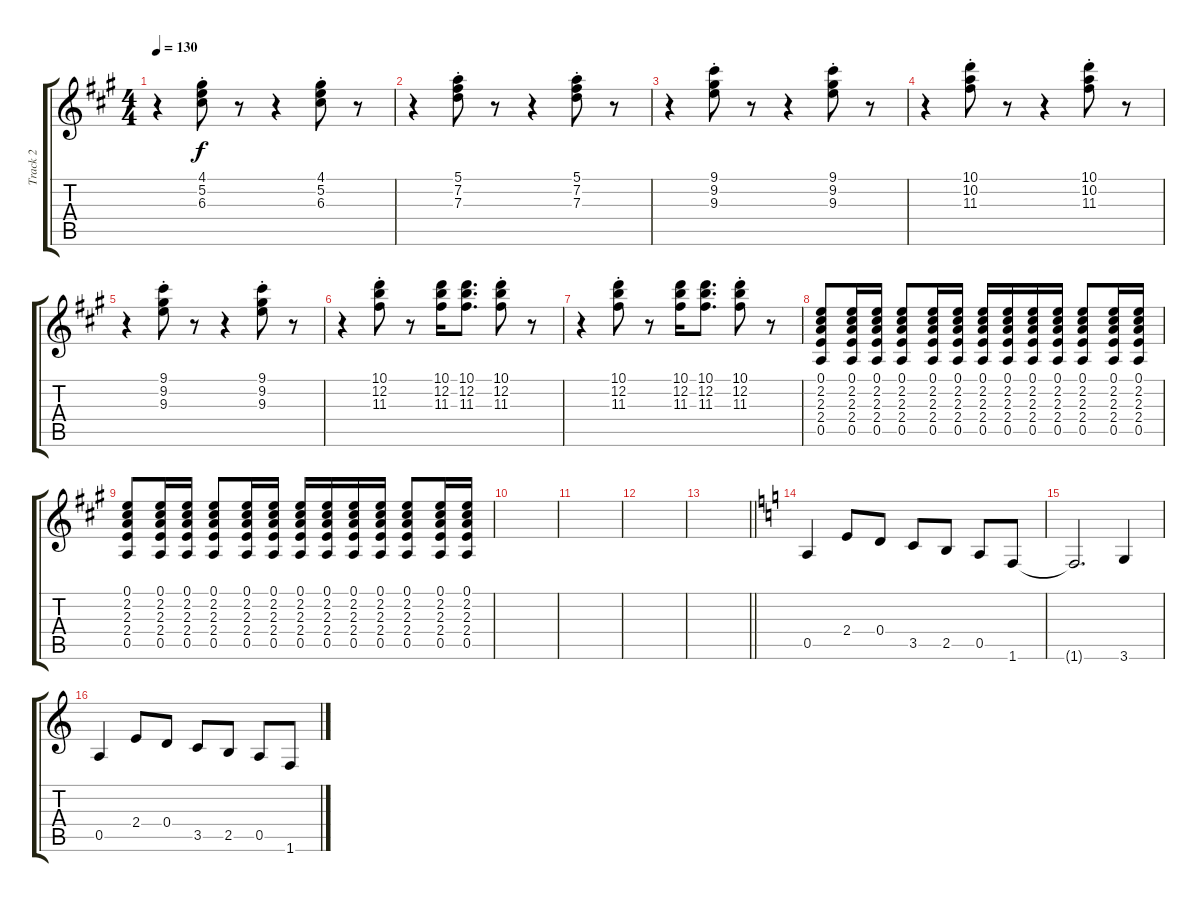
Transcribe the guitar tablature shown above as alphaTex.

\track ("Track 2" "Track 2") {instrument distortionguitar}
\staff {score tabs}
\tuning (E4 B3 G3 D3 A2 E2) {hide}
\ts (4 4)
\tempo 130
\clef g2
\ks f#minor
r.4{dy f} (4.1{st} 5.2{st} 6.3{st}).8 r.8 r.4 (4.1{st} 5.2{st} 6.3{st}).8 r.8 |
r.4 (5.1{st} 7.2{st} 7.3{st}).8 r.8 r.4 (5.1{st} 7.2{st} 7.3{st}).8 r.8 |
r.4 (9.1{st} 9.2{st} 9.3{st}).8 r.8 r.4 (9.1{st} 9.2{st} 9.3{st}).8 r.8 |
r.4 (10.1{st} 10.2{st} 11.3{st}).8 r.8 r.4 (10.1{st} 10.2{st} 11.3{st}).8 r.8 |
r.4 (9.1{st} 9.2{st} 9.3{st}).8 r.8 r.4 (9.1{st} 9.2{st} 9.3{st}).8 r.8 |
r.4 (10.1{st} 12.2{st} 11.3{st}).8 r.8 (10.1 12.2 11.3).16 (10.1 12.2 11.3).8{d} (10.1{st} 12.2{st} 11.3{st}).8 r.8 |
r.4 (10.1{st} 12.2{st} 11.3{st}).8 r.8 (10.1 12.2 11.3).16 (10.1 12.2 11.3).8{d} (10.1{st} 12.2{st} 11.3{st}).8 r.8 |
(0.1 2.2 2.3 2.4 0.5).8 (0.1 2.2 2.3 2.4 0.5).16 (0.1 2.2 2.3 2.4 0.5).16 (0.1 2.2 2.3 2.4 0.5).8 (0.1 2.2 2.3 2.4 0.5).16 (0.1 2.2 2.3 2.4 0.5).16 (0.1 2.2 2.3 2.4 0.5).16 (0.1 2.2 2.3 2.4 0.5).16 (0.1 2.2 2.3 2.4 0.5).16 (0.1 2.2 2.3 2.4 0.5).16 (0.1 2.2 2.3 2.4 0.5).8 (0.1 2.2 2.3 2.4 0.5).16 (0.1 2.2 2.3 2.4 0.5).16 |
(0.1 2.2 2.3 2.4 0.5).8 (0.1 2.2 2.3 2.4 0.5).16 (0.1 2.2 2.3 2.4 0.5).16 (0.1 2.2 2.3 2.4 0.5).8 (0.1 2.2 2.3 2.4 0.5).16 (0.1 2.2 2.3 2.4 0.5).16 (0.1 2.2 2.3 2.4 0.5).16 (0.1 2.2 2.3 2.4 0.5).16 (0.1 2.2 2.3 2.4 0.5).16 (0.1 2.2 2.3 2.4 0.5).16 (0.1 2.2 2.3 2.4 0.5).8 (0.1 2.2 2.3 2.4 0.5).16 (0.1 2.2 2.3 2.4 0.5).16 |
|
|
|
\barLineRight lightlight
|
\ks aminor
0.5.4{instrument distortionguitar} 2.4.8 0.4.8 3.5.8 2.5.8 0.5.8 1.6.8 |
1.6{t}.2{d} 3.6.4 |
0.5.4 2.4.8 0.4.8 3.5.8 2.5.8 0.5.8 1.6.8
